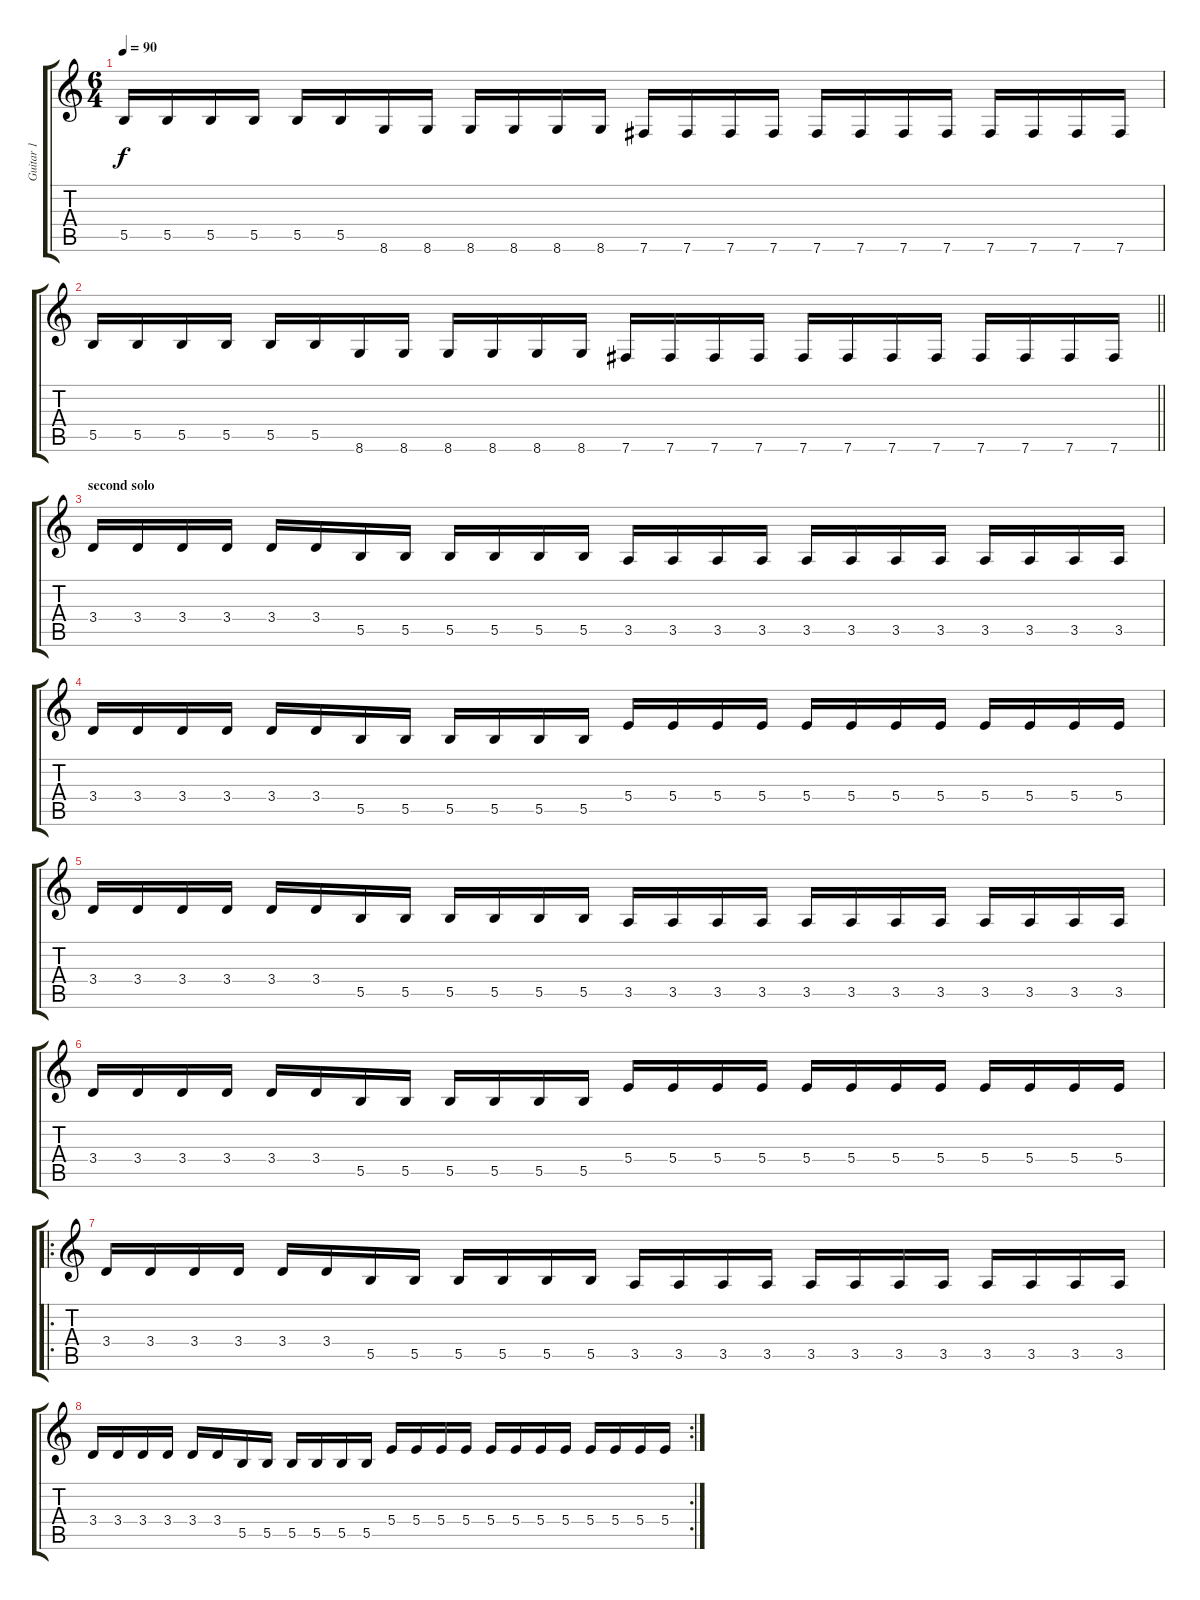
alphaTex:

\track ("Guitar 1" "Guitar 1") {instrument distortionguitar}
\staff {score tabs}
\tuning (Db4 Ab3 E3 B2 Gb2 B1) {hide}
\ts (6 4)
\tempo 90
\clef g2
\ks c
5.5.16{dy f} 5.5.16 5.5.16 5.5.16 5.5.16 5.5.16 8.6.16 8.6.16 8.6.16 8.6.16 8.6.16 8.6.16 7.6.16 7.6.16 7.6.16 7.6.16 7.6.16 7.6.16 7.6.16 7.6.16 7.6.16 7.6.16 7.6.16 7.6.16 |
\barLineRight lightlight
5.5.16 5.5.16 5.5.16 5.5.16 5.5.16 5.5.16 8.6.16 8.6.16 8.6.16 8.6.16 8.6.16 8.6.16 7.6.16 7.6.16 7.6.16 7.6.16 7.6.16 7.6.16 7.6.16 7.6.16 7.6.16 7.6.16 7.6.16 7.6.16 |
\section ("" "second solo")
3.4.16 3.4.16 3.4.16 3.4.16 3.4.16 3.4.16 5.5.16 5.5.16 5.5.16 5.5.16 5.5.16 5.5.16 3.5.16 3.5.16 3.5.16 3.5.16 3.5.16 3.5.16 3.5.16 3.5.16 3.5.16 3.5.16 3.5.16 3.5.16 |
3.4.16 3.4.16 3.4.16 3.4.16 3.4.16 3.4.16 5.5.16 5.5.16 5.5.16 5.5.16 5.5.16 5.5.16 5.4.16 5.4.16 5.4.16 5.4.16 5.4.16 5.4.16 5.4.16 5.4.16 5.4.16 5.4.16 5.4.16 5.4.16 |
3.4.16 3.4.16 3.4.16 3.4.16 3.4.16 3.4.16 5.5.16 5.5.16 5.5.16 5.5.16 5.5.16 5.5.16 3.5.16 3.5.16 3.5.16 3.5.16 3.5.16 3.5.16 3.5.16 3.5.16 3.5.16 3.5.16 3.5.16 3.5.16 |
3.4.16 3.4.16 3.4.16 3.4.16 3.4.16 3.4.16 5.5.16 5.5.16 5.5.16 5.5.16 5.5.16 5.5.16 5.4.16 5.4.16 5.4.16 5.4.16 5.4.16 5.4.16 5.4.16 5.4.16 5.4.16 5.4.16 5.4.16 5.4.16 |
\ro
3.4.16 3.4.16 3.4.16 3.4.16 3.4.16 3.4.16 5.5.16 5.5.16 5.5.16 5.5.16 5.5.16 5.5.16 3.5.16 3.5.16 3.5.16 3.5.16 3.5.16 3.5.16 3.5.16 3.5.16 3.5.16 3.5.16 3.5.16 3.5.16 |
\rc 2
3.4.16 3.4.16 3.4.16 3.4.16 3.4.16 3.4.16 5.5.16 5.5.16 5.5.16 5.5.16 5.5.16 5.5.16 5.4.16 5.4.16 5.4.16 5.4.16 5.4.16 5.4.16 5.4.16 5.4.16 5.4.16 5.4.16 5.4.16 5.4.16
